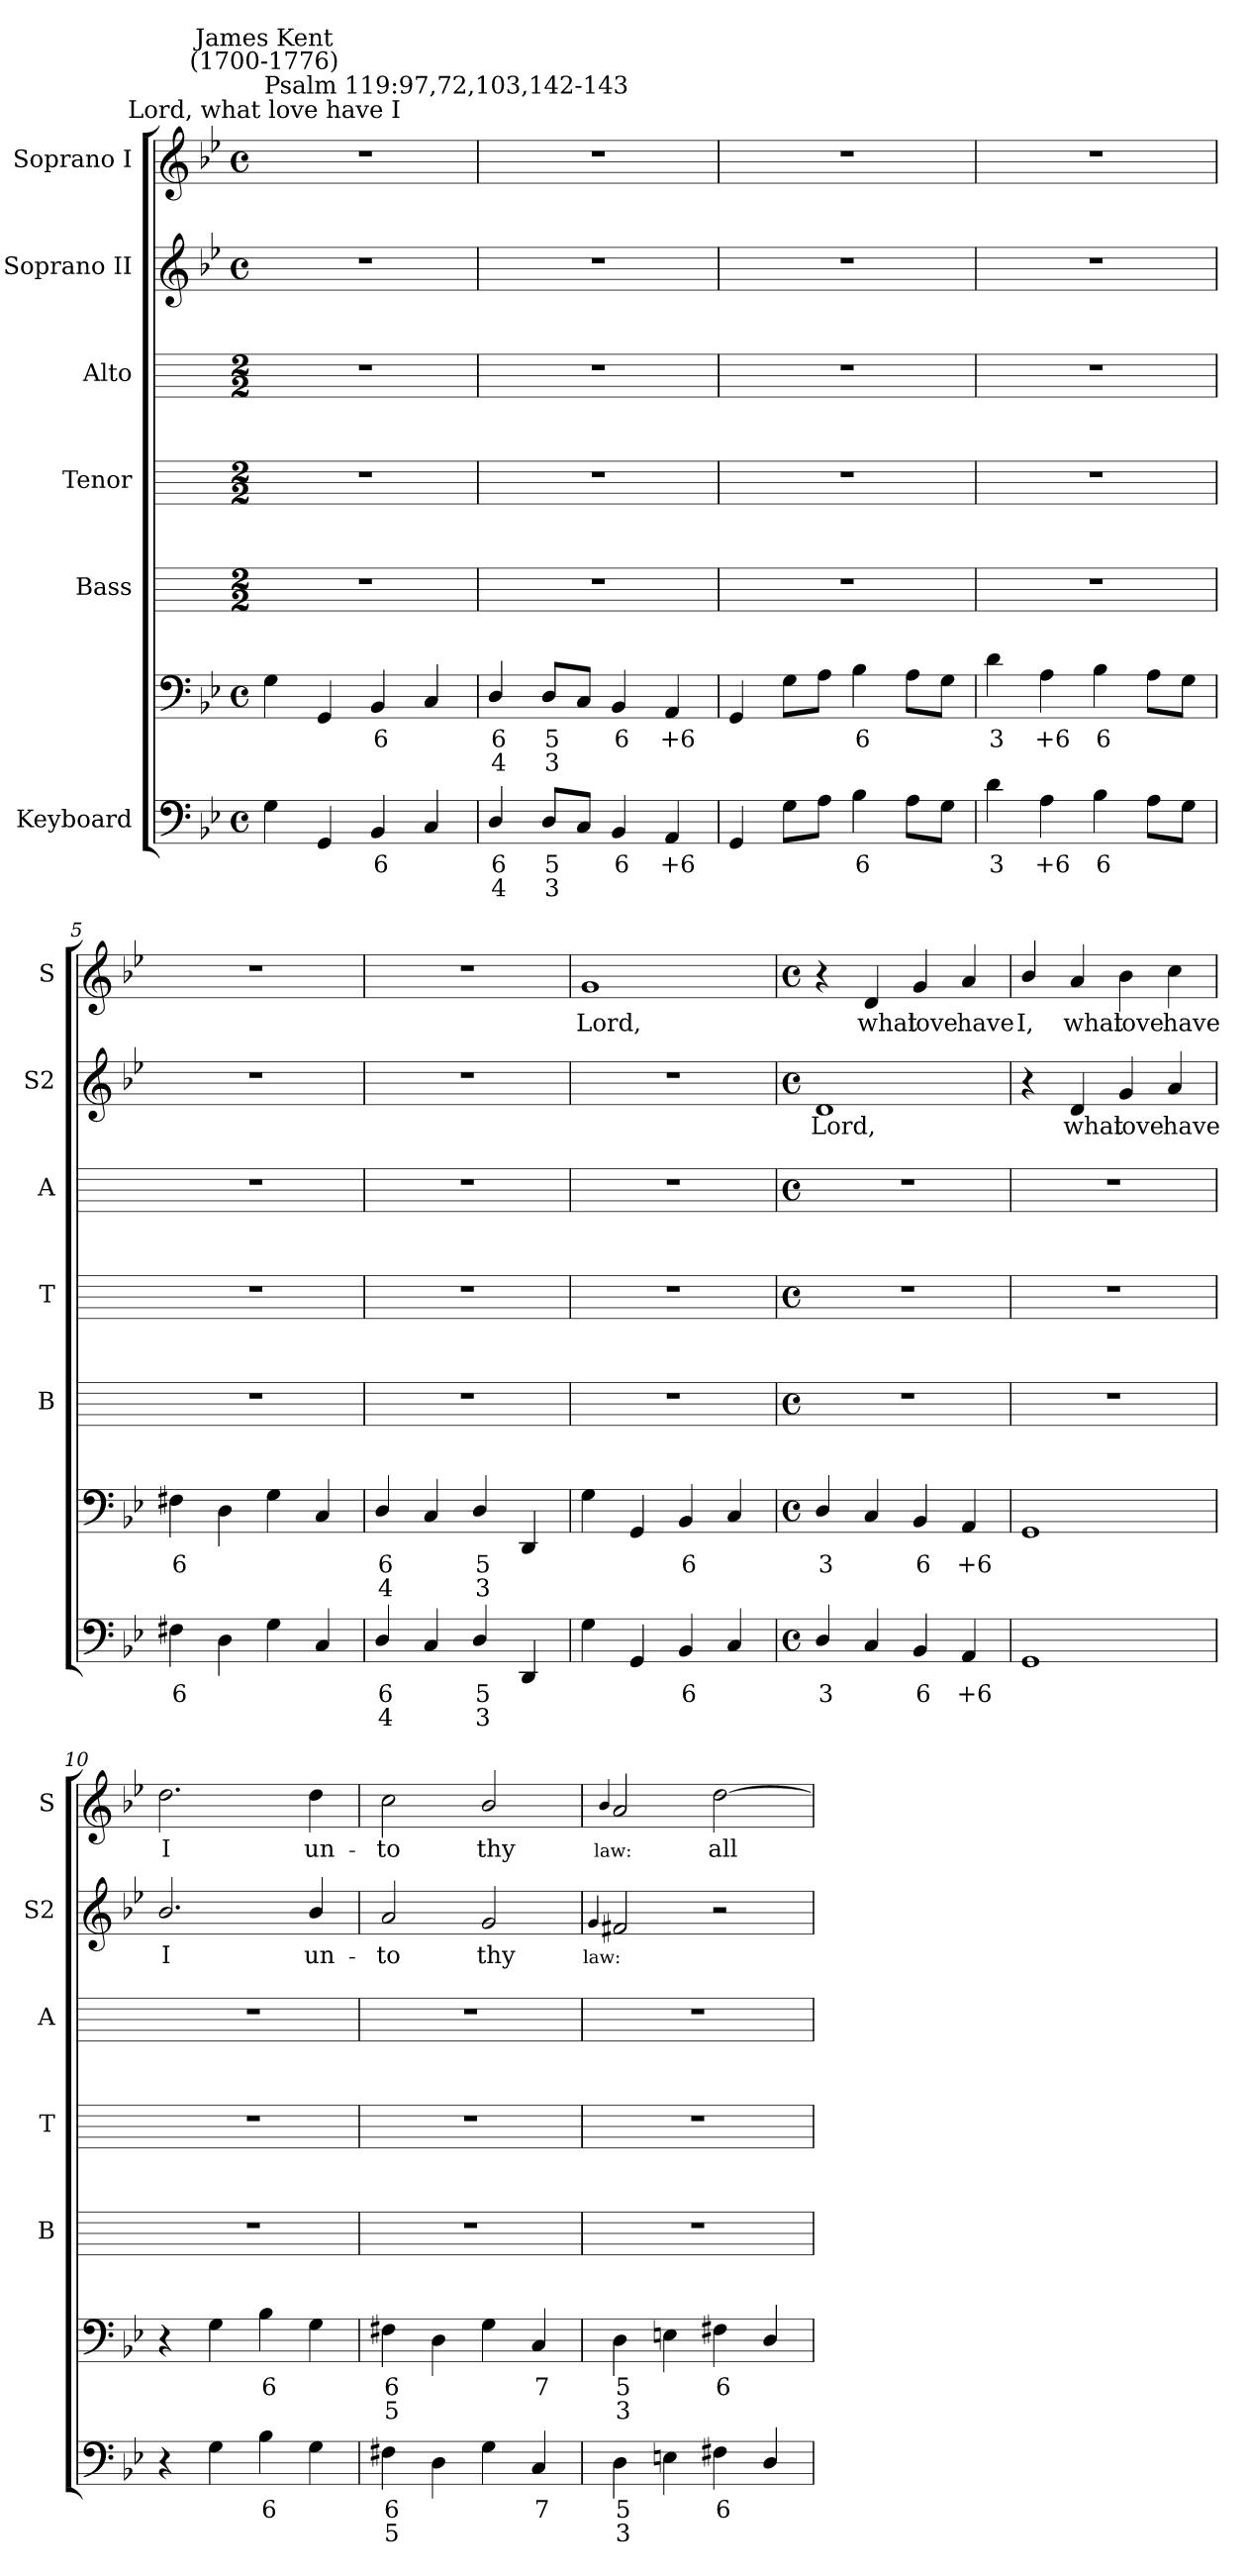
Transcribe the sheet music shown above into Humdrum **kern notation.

**kern	**text	**text	**kern	**text	**text	**kern	**kern	**kern	**kern	**text	**kern	**text
*part6	*part6	*part6	*part6	*part6	*part6	*part5	*part4	*part3	*part2	*part2	*part1	*part1
*staff7	*staff7	*staff7	*staff6	*staff6	*staff6	*staff5	*staff4	*staff3	*staff2	*staff2	*staff1	*staff1
*I"Keyboard	*	*	*	*	*	*I"Bass	*I"Tenor	*I"Alto	*I"Soprano II	*	*I"Soprano I	*
*	*	*	*	*	*	*I'B	*I'T	*I'A	*I'S2	*	*I'S	*
*	*	*	*clefF4	*	*	*	*	*	*clefG2	*	*clefG2	*
*k[b-e-]	*	*	*k[b-e-]	*	*	*	*	*	*k[b-e-]	*	*k[b-e-]	*
*B-:	*	*	*B-:	*	*	*	*	*	*B-:	*	*B-:	*
*M4/4	*	*	*M4/4	*	*	*M2/2	*M2/2	*M2/2	*M4/4	*	*M4/4	*
*met(c)	*	*	*met(c)	*	*	*	*	*	*met(c)	*	*met(c)	*
=1	=1	=1	=1	=1	=1	=1	=1	=1	=1	=1	=1	=1
!	!	!	!	!	!	!	!	!	!	!	!LO:TX:a:cj:t=Lord, what love have I	!
!	!	!	!	!	!	!	!	!	!	!	!LO:TX:a:t=Psalm 119&colon;97,72,103,142-143	!
!	!	!	!	!	!	!	!	!	!	!	!LO:TX:a:cj:t=James Kent\n(1700-1776)	!
4G	.	.	4G	.	.	1r	1r	1r	1r	.	1r	.
4GG	.	.	4GG	.	.	.	.	.	.	.	.	.
!	!LO:LY:b	!	!	!LO:LY:b	!	!	!	!	!	!	!	!
4BB-	6	.	4BB-	6	.	.	.	.	.	.	.	.
4C	.	.	4C	.	.	.	.	.	.	.	.	.
=2	=2	=2	=2	=2	=2	=2	=2	=2	=2	=2	=2	=2
!	!LO:LY:b	!LO:LY:b	!	!LO:LY:b	!LO:LY:b	!	!	!	!	!	!	!
4D/	6	4	4D/	6	4	1r	1r	1r	1r	.	1r	.
!	!LO:LY:b	!LO:LY:b	!	!LO:LY:b	!LO:LY:b	!	!	!	!	!	!	!
8DL	5	3	8DL	5	3	.	.	.	.	.	.	.
8CJ	.	.	8CJ	.	.	.	.	.	.	.	.	.
!	!LO:LY:b	!	!	!LO:LY:b	!	!	!	!	!	!	!	!
4BB-	6	.	4BB-	6	.	.	.	.	.	.	.	.
!	!LO:LY:b	!	!	!LO:LY:b	!	!	!	!	!	!	!	!
4AA	+6	.	4AA	+6	.	.	.	.	.	.	.	.
=3	=3	=3	=3	=3	=3	=3	=3	=3	=3	=3	=3	=3
4GG	.	.	4GG	.	.	1r	1r	1r	1r	.	1r	.
8GL	.	.	8GL	.	.	.	.	.	.	.	.	.
8AJ	.	.	8AJ	.	.	.	.	.	.	.	.	.
!	!LO:LY:b	!	!	!LO:LY:b	!	!	!	!	!	!	!	!
4B-	6	.	4B-	6	.	.	.	.	.	.	.	.
8AL	.	.	8AL	.	.	.	.	.	.	.	.	.
8GJ	.	.	8GJ	.	.	.	.	.	.	.	.	.
=4	=4	=4	=4	=4	=4	=4	=4	=4	=4	=4	=4	=4
!	!LO:LY:b	!	!	!LO:LY:b	!	!	!	!	!	!	!	!
4d	3	.	4d	3	.	1r	1r	1r	1r	.	1r	.
!	!LO:LY:b	!	!	!LO:LY:b	!	!	!	!	!	!	!	!
4A	+6	.	4A	+6	.	.	.	.	.	.	.	.
!	!LO:LY:b	!	!	!LO:LY:b	!	!	!	!	!	!	!	!
4B-	6	.	4B-	6	.	.	.	.	.	.	.	.
8AL	.	.	8AL	.	.	.	.	.	.	.	.	.
8GJ	.	.	8GJ	.	.	.	.	.	.	.	.	.
=5	=5	=5	=5	=5	=5	=5	=5	=5	=5	=5	=5	=5
!	!LO:LY:b	!	!	!LO:LY:b	!	!	!	!	!	!	!	!
4F#X	6	.	4F#X	6	.	1r	1r	1r	1r	.	1r	.
4D	.	.	4D	.	.	.	.	.	.	.	.	.
4G	.	.	4G	.	.	.	.	.	.	.	.	.
4C	.	.	4C	.	.	.	.	.	.	.	.	.
=6	=6	=6	=6	=6	=6	=6	=6	=6	=6	=6	=6	=6
!	!LO:LY:b	!LO:LY:b	!	!LO:LY:b	!LO:LY:b	!	!	!	!	!	!	!
4D/	6	4	4D/	6	4	1r	1r	1r	1r	.	1r	.
4C	.	.	4C	.	.	.	.	.	.	.	.	.
!	!LO:LY:b	!LO:LY:b	!	!LO:LY:b	!LO:LY:b	!	!	!	!	!	!	!
4D/	5	3	4D/	5	3	.	.	.	.	.	.	.
4DD	.	.	4DD	.	.	.	.	.	.	.	.	.
=7	=7	=7	=7	=7	=7	=7	=7	=7	=7	=7	=7	=7
!	!	!	!	!	!	!	!	!	!	!	!	!LO:LY:b
4G	.	.	4G	.	.	1r	1r	1r	1r	.	1g	Lord,
4GG	.	.	4GG	.	.	.	.	.	.	.	.	.
!	!LO:LY:b	!	!	!LO:LY:b	!	!	!	!	!	!	!	!
4BB-	6	.	4BB-	6	.	.	.	.	.	.	.	.
4C	.	.	4C	.	.	.	.	.	.	.	.	.
!!LO:LB:g=z
=8	=8	=8	=8	=8	=8	=8	=8	=8	=8	=8	=8	=8
*M4/4	*	*	*M4/4	*	*	*M4/4	*M4/4	*M4/4	*M4/4	*	*M4/4	*
*met(c)	*	*	*met(c)	*	*	*met(c)	*met(c)	*met(c)	*met(c)	*	*met(c)	*
!	!LO:LY:b	!	!	!LO:LY:b	!	!	!	!	!	!LO:LY:b	!	!
4D/	3	.	4D/	3	.	1r	1r	1r	1d	Lord,	4r	.
!	!	!	!	!	!	!	!	!	!	!	!	!LO:LY:b
4C	.	.	4C	.	.	.	.	.	.	.	4d	what
!	!LO:LY:b	!	!	!LO:LY:b	!	!	!	!	!	!	!	!LO:LY:b
4BB-	6	.	4BB-	6	.	.	.	.	.	.	4g	love
!	!LO:LY:b	!	!	!LO:LY:b	!	!	!	!	!	!	!	!LO:LY:b
4AA	+6	.	4AA	+6	.	.	.	.	.	.	4a	have
=9	=9	=9	=9	=9	=9	=9	=9	=9	=9	=9	=9	=9
!	!	!	!	!	!	!	!	!	!	!	!	!LO:LY:b
1GG	.	.	1GG	.	.	1r	1r	1r	4r	.	4b-/	I,
!	!	!	!	!	!	!	!	!	!	!LO:LY:b	!	!LO:LY:b
.	.	.	.	.	.	.	.	.	4d	what	4a	what
!	!	!	!	!	!	!	!	!	!	!LO:LY:b	!	!LO:LY:b
.	.	.	.	.	.	.	.	.	4g	love	4b-	love
!	!	!	!	!	!	!	!	!	!	!LO:LY:b	!	!LO:LY:b
.	.	.	.	.	.	.	.	.	4a	have	4cc	have
=10	=10	=10	=10	=10	=10	=10	=10	=10	=10	=10	=10	=10
!	!	!	!	!	!	!	!	!	!	!LO:LY:b	!	!LO:LY:b
4r	.	.	4r	.	.	1r	1r	1r	2.b-/	I	2.dd	I
4G	.	.	4G	.	.	.	.	.	.	.	.	.
!	!LO:LY:b	!	!	!LO:LY:b	!	!	!	!	!	!	!	!
4B-	6	.	4B-	6	.	.	.	.	.	.	.	.
!	!	!	!	!	!	!	!	!	!	!LO:LY:b	!	!LO:LY:b
4G	.	.	4G	.	.	.	.	.	4b-/	un-	4dd	un-
=11	=11	=11	=11	=11	=11	=11	=11	=11	=11	=11	=11	=11
!	!LO:LY:b	!LO:LY:b	!	!LO:LY:b	!LO:LY:b	!	!	!	!	!LO:LY:b	!	!LO:LY:b
4F#X	6	5	4F#X	6	5	1r	1r	1r	2a	-to	2cc	-to
4D	.	.	4D	.	.	.	.	.	.	.	.	.
!	!	!	!	!	!	!	!	!	!	!LO:LY:b	!	!LO:LY:b
4G	.	.	4G	.	.	.	.	.	2g	thy	2b-/	thy
!	!LO:LY:b	!	!	!LO:LY:b	!	!	!	!	!	!	!	!
4C	7	.	4C	7	.	.	.	.	.	.	.	.
=12	=12	=12	=12	=12	=12	=12	=12	=12	=12	=12	=12	=12
!	!	!	!	!	!	!	!	!	!	!LO:LY:b	!	!LO:LY:b
.	.	.	.	.	.	.	.	.	4qqg	law:	4qqb-/	law:
!	!LO:LY:b	!LO:LY:b	!	!LO:LY:b	!LO:LY:b	!	!	!	!	!	!	!
4D	5	3	4D	5	3	1r	1r	1r	2f#X	.	2a	.
4En	.	.	4En	.	.	.	.	.	.	.	.	.
!	!LO:LY:b	!	!	!LO:LY:b	!	!	!	!	!	!	!	!LO:LY:b
4F#X	6	.	4F#X	6	.	.	.	.	2r	.	[2dd	all
4D/	.	.	4D/	.	.	.	.	.	.	.	.	.
=	=	=	=	=	=	=	=	=	=	=	=	=
*-	*-	*-	*-	*-	*-	*-	*-	*-	*-	*-	*-	*-
